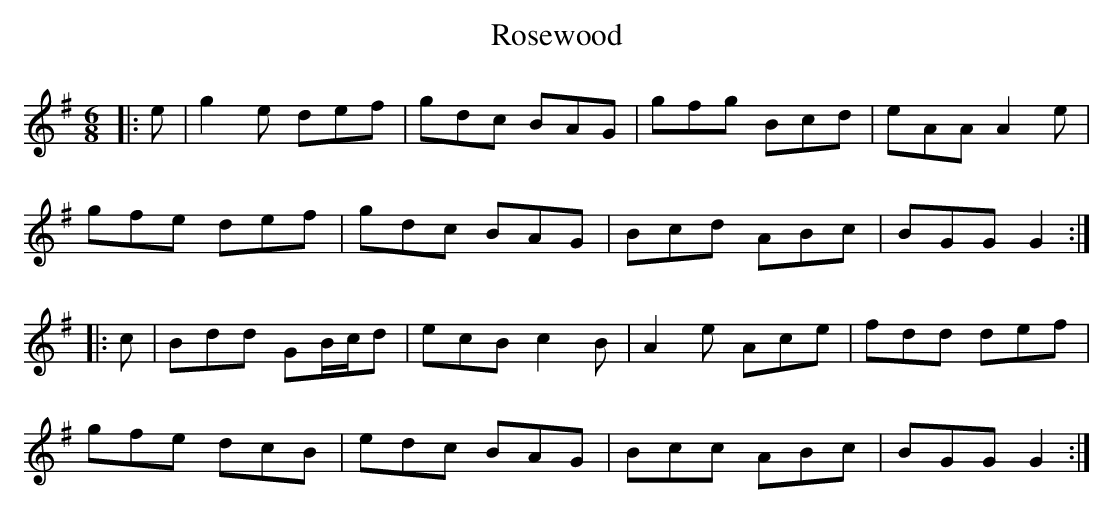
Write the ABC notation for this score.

X:1
T: Rosewood
M: 6/8
L: 1/8
K: Gmaj
|:e|g2 e def|gdc BAG|gfg Bcd|eAA A2 e|
gfe def|gdc BAG|Bcd ABc|BGG G2:|
|:c|Bdd GB/c/d|ecB c2 B|A2 e Ace|fdd def|
gfe dcB|edc BAG|Bcc ABc|BGG G2:|
